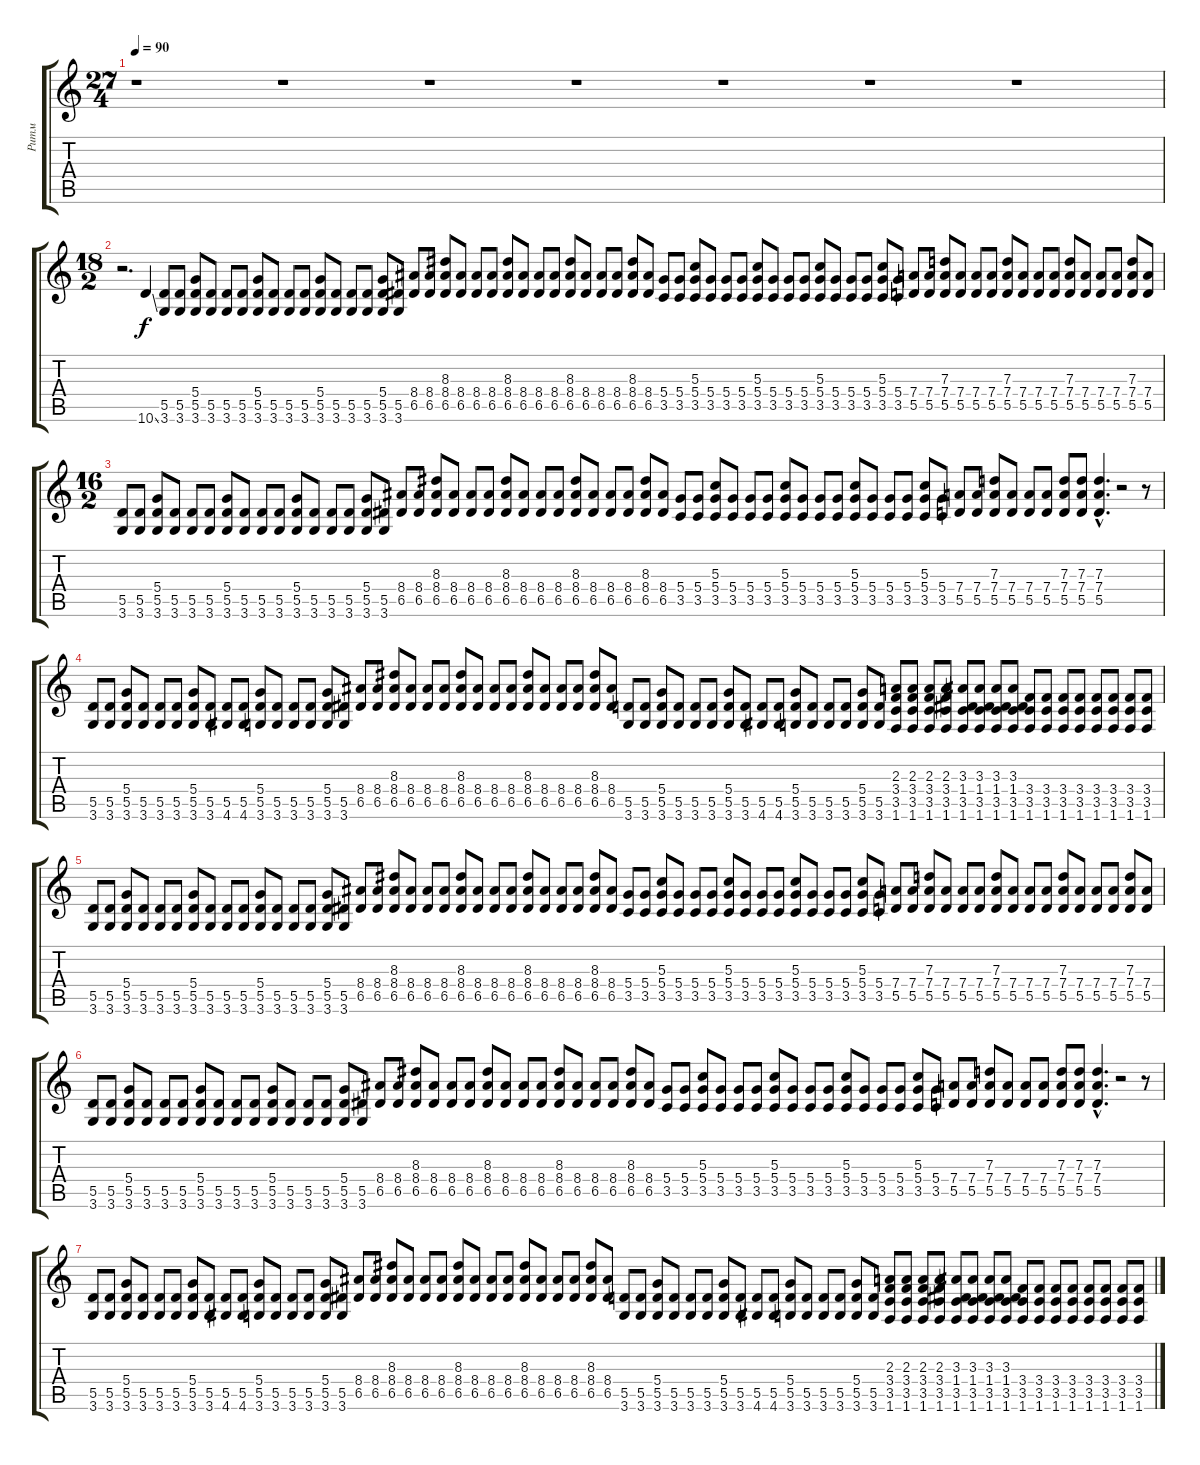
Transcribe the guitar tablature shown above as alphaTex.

\track ("Ритм" "Ритм") {instrument distortionguitar}
\staff {score tabs}
\tuning (E4 B3 G3 D3 A2 E2) {hide}
\ts (27 4)
\tempo 90
\clef g2
\ks c
r.1{dy f instrument distortionguitar} r.1 r.1 r.1 r.1 r.1 r.1 |
\ts (18 2)
r.2{d} 10.6{ss}.4 (5.5 3.6).8 (5.5 3.6).8 (5.4 5.5 3.6).8 (5.5 3.6).8 (5.5 3.6).8 (5.5 3.6).8 (5.4 5.5 3.6).8 (5.5 3.6).8 (5.5 3.6).8 (5.5 3.6).8 (5.4 5.5 3.6).8 (5.5 3.6).8 (5.5 3.6).8 (5.5 3.6).8 (5.4 5.5 3.6).8 (5.5 3.6).8 (8.4 6.5).8 (8.4 6.5).8 (8.3 8.4 6.5).8 (8.4 6.5).8 (8.4 6.5).8 (8.4 6.5).8 (8.3 8.4 6.5).8 (8.4 6.5).8 (8.4 6.5).8 (8.4 6.5).8 (8.3 8.4 6.5).8 (8.4 6.5).8 (8.4 6.5).8 (8.4 6.5).8 (8.3 8.4 6.5).8 (8.4 6.5).8 (5.4 3.5).8 (5.4 3.5).8 (5.3 5.4 3.5).8 (5.4 3.5).8 (5.4 3.5).8 (5.4 3.5).8 (5.3 5.4 3.5).8 (5.4 3.5).8 (5.4 3.5).8 (5.4 3.5).8 (5.3 5.4 3.5).8 (5.4 3.5).8 (5.4 3.5).8 (5.4 3.5).8 (5.3 5.4 3.5).8 (5.4 3.5).8 (7.4 5.5).8 (7.4 5.5).8 (7.3 7.4 5.5).8 (7.4 5.5).8 (7.4 5.5).8 (7.4 5.5).8 (7.3 7.4 5.5).8 (7.4 5.5).8 (7.4 5.5).8 (7.4 5.5).8 (7.3 7.4 5.5).8 (7.4 5.5).8 (7.4 5.5).8 (7.4 5.5).8 (7.3 7.4 5.5).8 (7.4 5.5).8 |
\ts (16 2)
(5.5 3.6).8 (5.5 3.6).8 (5.4 5.5 3.6).8 (5.5 3.6).8 (5.5 3.6).8 (5.5 3.6).8 (5.4 5.5 3.6).8 (5.5 3.6).8 (5.5 3.6).8 (5.5 3.6).8 (5.4 5.5 3.6).8 (5.5 3.6).8 (5.5 3.6).8 (5.5 3.6).8 (5.4 5.5 3.6).8 (5.5 3.6).8 (8.4 6.5).8 (8.4 6.5).8 (8.3 8.4 6.5).8 (8.4 6.5).8 (8.4 6.5).8 (8.4 6.5).8 (8.3 8.4 6.5).8 (8.4 6.5).8 (8.4 6.5).8 (8.4 6.5).8 (8.3 8.4 6.5).8 (8.4 6.5).8 (8.4 6.5).8 (8.4 6.5).8 (8.3 8.4 6.5).8 (8.4 6.5).8 (5.4 3.5).8 (5.4 3.5).8 (5.3 5.4 3.5).8 (5.4 3.5).8 (5.4 3.5).8 (5.4 3.5).8 (5.3 5.4 3.5).8 (5.4 3.5).8 (5.4 3.5).8 (5.4 3.5).8 (5.3 5.4 3.5).8 (5.4 3.5).8 (5.4 3.5).8 (5.4 3.5).8 (5.3 5.4 3.5).8 (5.4 3.5).8 (7.4 5.5).8 (7.4 5.5).8 (7.3 7.4 5.5).8 (7.4 5.5).8 (7.4 5.5).8 (7.4 5.5).8 (7.3 7.4 5.5).8 (7.3 7.4 5.5).8 (7.3{hac} 7.4{hac} 5.5{hac}).4{d} r.2 r.8 |
(5.5 3.6).8 (5.5 3.6).8 (5.4 5.5 3.6).8 (5.5 3.6).8 (5.5 3.6).8 (5.5 3.6).8 (5.4 5.5 3.6).8 (5.5 3.6).8 (5.5 4.6).8 (5.5 4.6).8 (5.4 5.5 3.6).8 (5.5 3.6).8 (5.5 3.6).8 (5.5 3.6).8 (5.4 5.5 3.6).8 (5.5 3.6).8 (8.4 6.5).8 (8.4 6.5).8 (8.3 8.4 6.5).8 (8.4 6.5).8 (8.4 6.5).8 (8.4 6.5).8 (8.3 8.4 6.5).8 (8.4 6.5).8 (8.4 6.5).8 (8.4 6.5).8 (8.3 8.4 6.5).8 (8.4 6.5).8 (8.4 6.5).8 (8.4 6.5).8 (8.3 8.4 6.5).8 (8.4 6.5).8 (5.5 3.6).8 (5.5 3.6).8 (5.4 5.5 3.6).8 (5.5 3.6).8 (5.5 3.6).8 (5.5 3.6).8 (5.4 5.5 3.6).8 (5.5 3.6).8 (5.5 4.6).8 (5.5 4.6).8 (5.4 5.5 3.6).8 (5.5 3.6).8 (5.5 3.6).8 (5.5 3.6).8 (5.4 5.5 3.6).8 (5.5 3.6).8 (2.3 3.4 3.5 1.6).8 (2.3 3.4 3.5 1.6).8 (2.3 3.4 3.5 1.6).8 (2.3 3.4 3.5 1.6).8 (3.3 1.4 3.5 1.6).8 (3.3 1.4 3.5 1.6).8 (3.3 1.4 3.5 1.6).8 (3.3 1.4 3.5 1.6).8 (3.4 3.5 1.6).8 (3.4 3.5 1.6).8 (3.4 3.5 1.6).8 (3.4 3.5 1.6).8 (3.4 3.5 1.6).8 (3.4 3.5 1.6).8 (3.4 3.5 1.6).8 (3.4 3.5 1.6).8 |
(5.5 3.6).8 (5.5 3.6).8 (5.4 5.5 3.6).8 (5.5 3.6).8 (5.5 3.6).8 (5.5 3.6).8 (5.4 5.5 3.6).8 (5.5 3.6).8 (5.5 3.6).8 (5.5 3.6).8 (5.4 5.5 3.6).8 (5.5 3.6).8 (5.5 3.6).8 (5.5 3.6).8 (5.4 5.5 3.6).8 (5.5 3.6).8 (8.4 6.5).8 (8.4 6.5).8 (8.3 8.4 6.5).8 (8.4 6.5).8 (8.4 6.5).8 (8.4 6.5).8 (8.3 8.4 6.5).8 (8.4 6.5).8 (8.4 6.5).8 (8.4 6.5).8 (8.3 8.4 6.5).8 (8.4 6.5).8 (8.4 6.5).8 (8.4 6.5).8 (8.3 8.4 6.5).8 (8.4 6.5).8 (5.4 3.5).8 (5.4 3.5).8 (5.3 5.4 3.5).8 (5.4 3.5).8 (5.4 3.5).8 (5.4 3.5).8 (5.3 5.4 3.5).8 (5.4 3.5).8 (5.4 3.5).8 (5.4 3.5).8 (5.3 5.4 3.5).8 (5.4 3.5).8 (5.4 3.5).8 (5.4 3.5).8 (5.3 5.4 3.5).8 (5.4 3.5).8 (7.4 5.5).8 (7.4 5.5).8 (7.3 7.4 5.5).8 (7.4 5.5).8 (7.4 5.5).8 (7.4 5.5).8 (7.3 7.4 5.5).8 (7.4 5.5).8 (7.4 5.5).8 (7.4 5.5).8 (7.3 7.4 5.5).8 (7.4 5.5).8 (7.4 5.5).8 (7.4 5.5).8 (7.3 7.4 5.5).8 (7.4 5.5).8 |
(5.5 3.6).8 (5.5 3.6).8 (5.4 5.5 3.6).8 (5.5 3.6).8 (5.5 3.6).8 (5.5 3.6).8 (5.4 5.5 3.6).8 (5.5 3.6).8 (5.5 3.6).8 (5.5 3.6).8 (5.4 5.5 3.6).8 (5.5 3.6).8 (5.5 3.6).8 (5.5 3.6).8 (5.4 5.5 3.6).8 (5.5 3.6).8 (8.4 6.5).8 (8.4 6.5).8 (8.3 8.4 6.5).8 (8.4 6.5).8 (8.4 6.5).8 (8.4 6.5).8 (8.3 8.4 6.5).8 (8.4 6.5).8 (8.4 6.5).8 (8.4 6.5).8 (8.3 8.4 6.5).8 (8.4 6.5).8 (8.4 6.5).8 (8.4 6.5).8 (8.3 8.4 6.5).8 (8.4 6.5).8 (5.4 3.5).8 (5.4 3.5).8 (5.3 5.4 3.5).8 (5.4 3.5).8 (5.4 3.5).8 (5.4 3.5).8 (5.3 5.4 3.5).8 (5.4 3.5).8 (5.4 3.5).8 (5.4 3.5).8 (5.3 5.4 3.5).8 (5.4 3.5).8 (5.4 3.5).8 (5.4 3.5).8 (5.3 5.4 3.5).8 (5.4 3.5).8 (7.4 5.5).8 (7.4 5.5).8 (7.3 7.4 5.5).8 (7.4 5.5).8 (7.4 5.5).8 (7.4 5.5).8 (7.3 7.4 5.5).8 (7.3 7.4 5.5).8 (7.3{hac} 7.4{hac} 5.5{hac}).4{d} r.2 r.8 |
(5.5 3.6).8 (5.5 3.6).8 (5.4 5.5 3.6).8 (5.5 3.6).8 (5.5 3.6).8 (5.5 3.6).8 (5.4 5.5 3.6).8 (5.5 3.6).8 (5.5 4.6).8 (5.5 4.6).8 (5.4 5.5 3.6).8 (5.5 3.6).8 (5.5 3.6).8 (5.5 3.6).8 (5.4 5.5 3.6).8 (5.5 3.6).8 (8.4 6.5).8 (8.4 6.5).8 (8.3 8.4 6.5).8 (8.4 6.5).8 (8.4 6.5).8 (8.4 6.5).8 (8.3 8.4 6.5).8 (8.4 6.5).8 (8.4 6.5).8 (8.4 6.5).8 (8.3 8.4 6.5).8 (8.4 6.5).8 (8.4 6.5).8 (8.4 6.5).8 (8.3 8.4 6.5).8 (8.4 6.5).8 (5.5 3.6).8 (5.5 3.6).8 (5.4 5.5 3.6).8 (5.5 3.6).8 (5.5 3.6).8 (5.5 3.6).8 (5.4 5.5 3.6).8 (5.5 3.6).8 (5.5 4.6).8 (5.5 4.6).8 (5.4 5.5 3.6).8 (5.5 3.6).8 (5.5 3.6).8 (5.5 3.6).8 (5.4 5.5 3.6).8 (5.5 3.6).8 (2.3 3.4 3.5 1.6).8 (2.3 3.4 3.5 1.6).8 (2.3 3.4 3.5 1.6).8 (2.3 3.4 3.5 1.6).8 (3.3 1.4 3.5 1.6).8 (3.3 1.4 3.5 1.6).8 (3.3 1.4 3.5 1.6).8 (3.3 1.4 3.5 1.6).8 (3.4 3.5 1.6).8 (3.4 3.5 1.6).8 (3.4 3.5 1.6).8 (3.4 3.5 1.6).8 (3.4 3.5 1.6).8 (3.4 3.5 1.6).8 (3.4 3.5 1.6).8 (3.4 3.5 1.6).8
